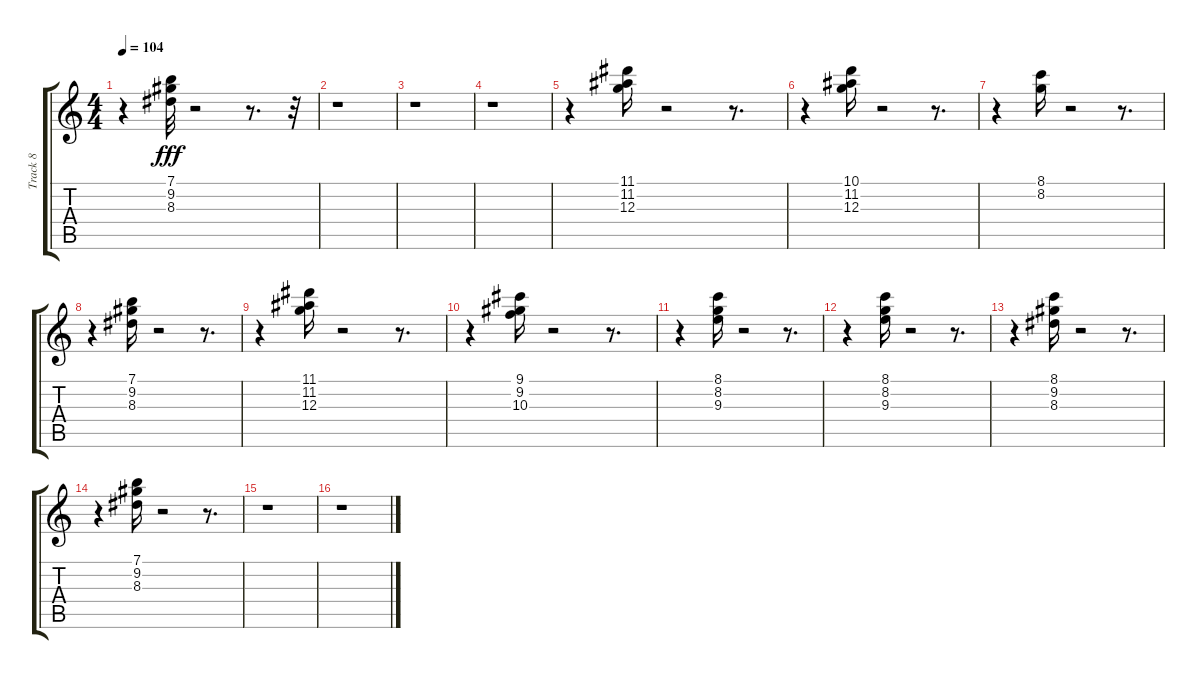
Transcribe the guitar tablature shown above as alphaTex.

\track ("Track 8" "Track 8") {solo instrument electricguitarclean}
\staff {score tabs}
\tuning (E4 B3 G3 D3 A2 E2) {hide}
\ts (4 4)
\tempo 104
\clef g2
\ks c
r.4{dy fff} (7.1 9.2 8.3).32 r.2 r.8{d} r.32 |
r.1 |
r.1 |
r.1 |
r.4 (11.1 11.2 12.3).16 r.2 r.8{d} |
r.4 (10.1 11.2 12.3).16 r.2 r.8{d} |
r.4 (8.1 8.2).16 r.2 r.8{d} |
r.4 (7.1 9.2 8.3).16 r.2 r.8{d} |
r.4 (11.1 11.2 12.3).16 r.2 r.8{d} |
r.4 (9.1 9.2 10.3).16 r.2 r.8{d} |
r.4 (8.1 8.2 9.3).16 r.2 r.8{d} |
r.4 (8.1 8.2 9.3).16 r.2 r.8{d} |
r.4 (8.1 9.2 8.3).16 r.2 r.8{d} |
r.4 (7.1 9.2 8.3).16 r.2 r.8{d} |
r.1 |
r.1
